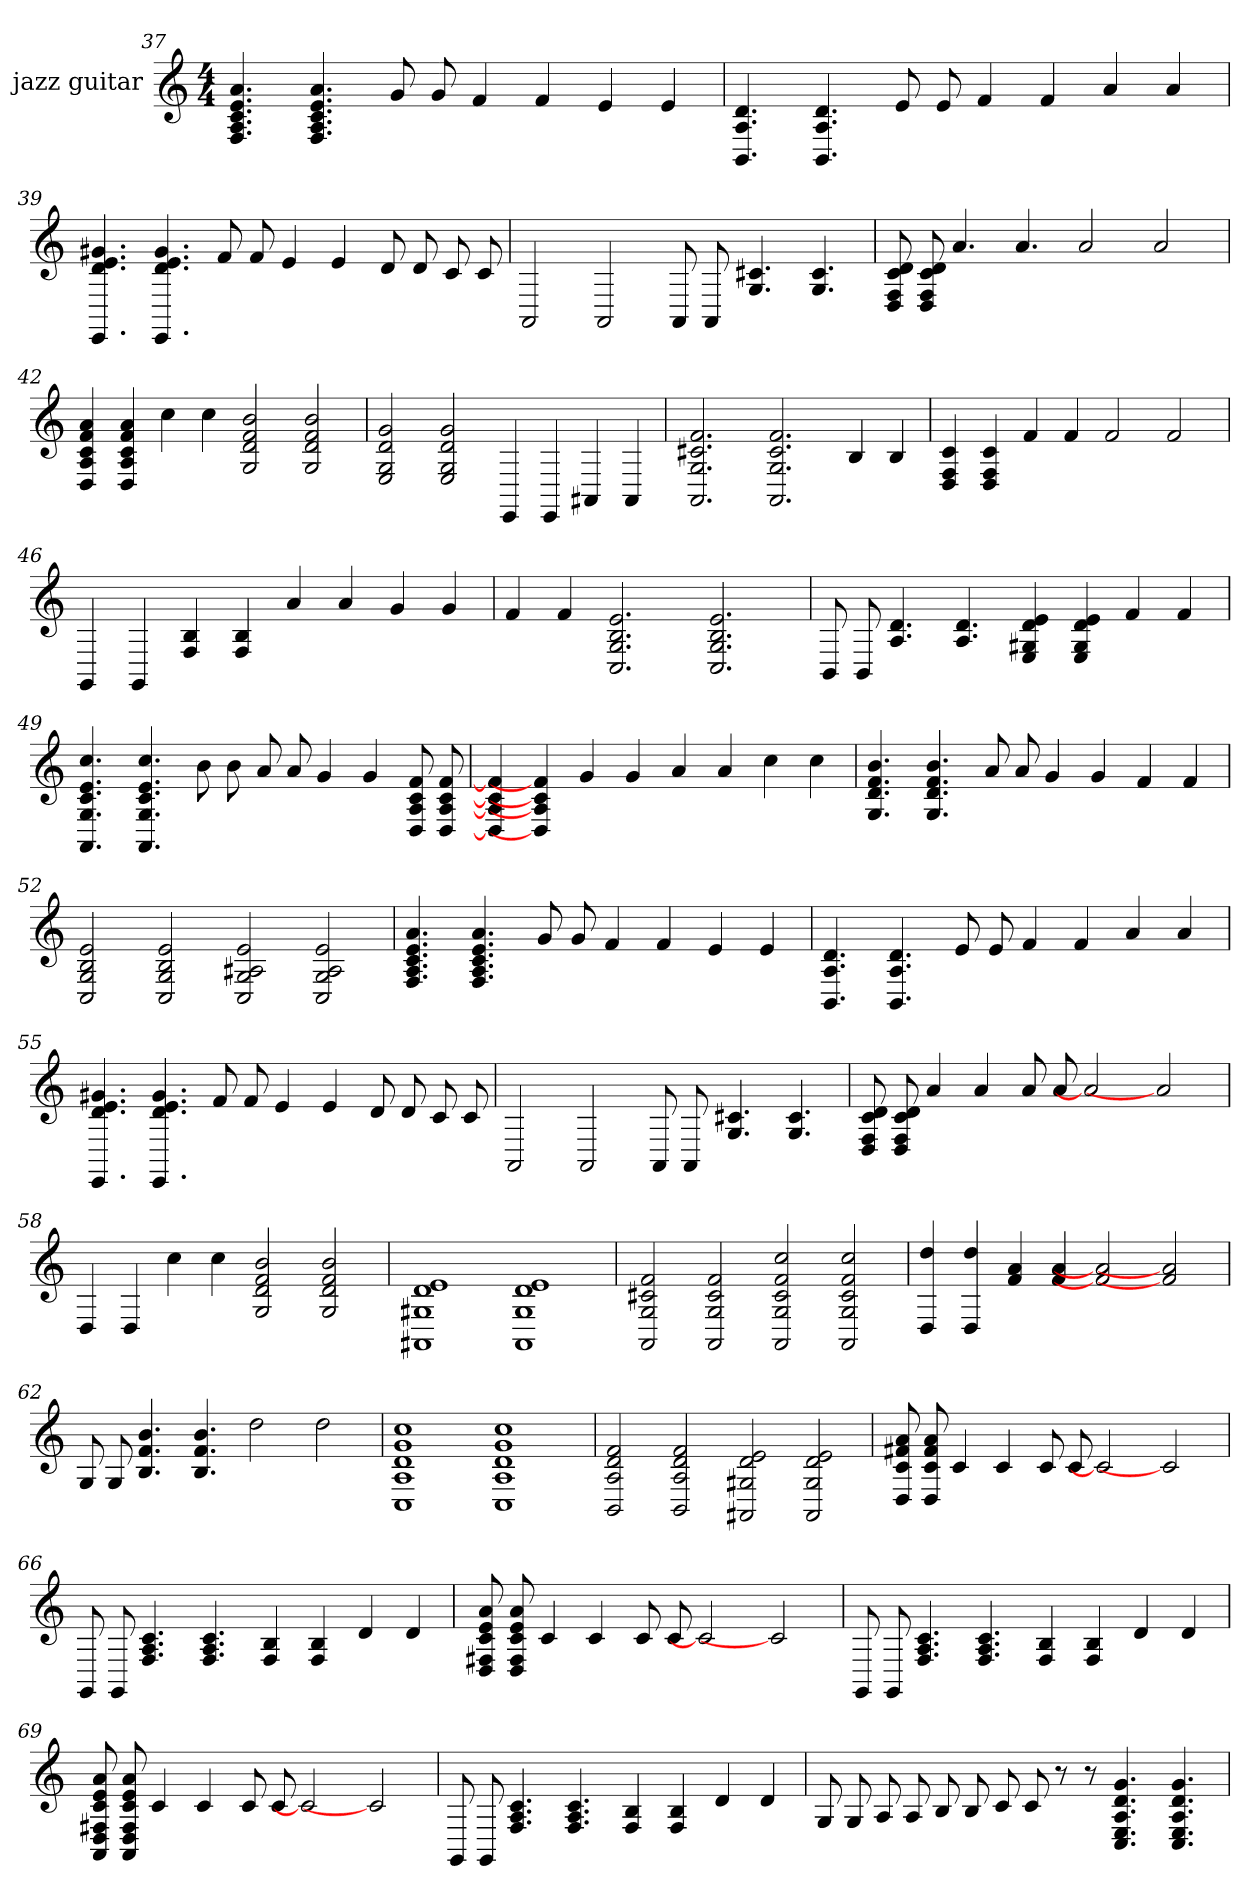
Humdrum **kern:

**kern
*part1
*staff1
*I"jazz guitar
*
*k[]
*M4/4
=37
4.a 4.e 4.c 4.A 4.F
4.a 4.e 4.c 4.A 4.F
8g
8g
4f
4f
4e
4e
=38
4.d 4.A 4.BB
4.d 4.A 4.BB
8e
8e
4f
4f
4a
4a
=39
4.g# 4.e 4.d 4.EE
4.g# 4.e 4.d 4.EE
8f
8f
4e
4e
8d
8d
8c
8c
=40
2AA
2AA
8AA
8AA
4.c# 4.G
4.c# 4.G
=41
8d 8c 8F 8D
8d 8c 8F 8D
4.a
4.a
2a
2a
=42
4a 4f 4c 4A 4D
4a 4f 4c 4A 4D
4cc
4cc
2b 2f 2d 2G
2b 2f 2d 2G
=43
2g 2d 2G 2E
2g 2d 2G 2E
4EE
4EE
4AA#
4AA#
=44
2.f 2.c# 2.G 2.AA
2.f 2.c# 2.G 2.AA
4B
4B
=45
4c 4F 4D
4c 4F 4D
4f
4f
2f
2f
=46
4GG
4GG
4B 4F
4B 4F
4a
4a
4g
4g
=47
4f
4f
2.e 2.B 2.G 2.C
2.e 2.B 2.G 2.C
=48
8BB
8BB
4.d 4.A
4.d 4.A
4e 4d 4G# 4E
4e 4d 4G# 4E
4f
4f
=49
4.cc 4.e 4.c 4.G 4.AA
4.cc 4.e 4.c 4.G 4.AA
8b
8b
8a
8a
4g
4g
8f 8c 8A 8D
8f 8c 8A 8D
=50
4f] 4c] 4A] 4D]
4f] 4c] 4A] 4D]
4g
4g
4a
4a
4cc
4cc
=51
4.b 4.f 4.d 4.G
4.b 4.f 4.d 4.G
8a
8a
4g
4g
4f
4f
=52
2e 2B 2G 2C
2e 2B 2G 2C
2e 2A# 2G 2C
2e 2A# 2G 2C
=53
4.a 4.e 4.c 4.A 4.F
4.a 4.e 4.c 4.A 4.F
8g
8g
4f
4f
4e
4e
=54
4.d 4.A 4.BB
4.d 4.A 4.BB
8e
8e
4f
4f
4a
4a
=55
4.g# 4.e 4.d 4.EE
4.g# 4.e 4.d 4.EE
8f
8f
4e
4e
8d
8d
8c
8c
=56
2AA
2AA
8AA
8AA
4.c# 4.G
4.c# 4.G
=57
8d 8c 8F 8D
8d 8c 8F 8D
4a
4a
8a
8a
2a]
2a]
=58
4D
4D
4cc
4cc
2b 2f 2d 2G
2b 2f 2d 2G
=59
1e 1d 1G# 1AA#
1e 1d 1G# 1AA#
=60
2f 2c# 2G 2AA
2f 2c# 2G 2AA
2cc 2f 2c# 2G 2AA
2cc 2f 2c# 2G 2AA
=61
4dd 4D
4dd 4D
4a 4f
4a 4f
2a] 2f]
2a] 2f]
=62
8G
8G
4.b 4.f 4.B
4.b 4.f 4.B
2dd
2dd
=63
1cc 1g 1d 1A 1C
1cc 1g 1d 1A 1C
=64
2f 2d 2A 2BB
2f 2d 2A 2BB
2e 2d 2G# 2AA#
2e 2d 2G# 2AA#
=65
8a 8f# 8c 8D
8a 8f# 8c 8D
4c
4c
8c
8c
2c]
2c]
=66
8GG
8GG
4.c 4.A 4.F
4.c 4.A 4.F
4B 4F
4B 4F
4d
4d
=67
8a 8e 8c 8F# 8D
8a 8e 8c 8F# 8D
4c
4c
8c
8c
2c]
2c]
=68
8GG
8GG
4.c 4.A 4.F
4.c 4.A 4.F
4B 4F
4B 4F
4d
4d
=69
8a 8e 8c 8F# 8D 8AA
8a 8e 8c 8F# 8D 8AA
4c
4c
8c
8c
2c]
2c]
=70
8GG
8GG
4.c 4.A 4.F
4.c 4.A 4.F
4B 4F
4B 4F
4d
4d
=71
8G
8G
8A
8A
8B
8B
8c
8c
8r
8r
4.g 4.d 4.A 4.E 4.C
4.g 4.d 4.A 4.E 4.C
=
*-
